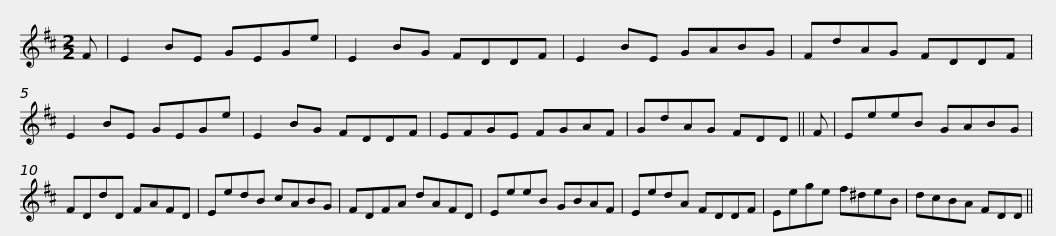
X:1
L:1/8
M:2/2
I:linebreak $
K:D
V:1 treble
V:1
 F | E2 BE GEGe | E2 BG FDDF | E2 BE GABG | FdAG FDDF | %5
 E2 BE GEGe | E2 BG FDDF |$ EFGE FGAF | GdAG FDD || F | %10
 EeeB GABG | FDdD FAFD | EedB cABG |$ FDFA dAFD | EeeB GBAF | %15
 EedA FDDF | Eege f^deB | dcBA FDD || %18
